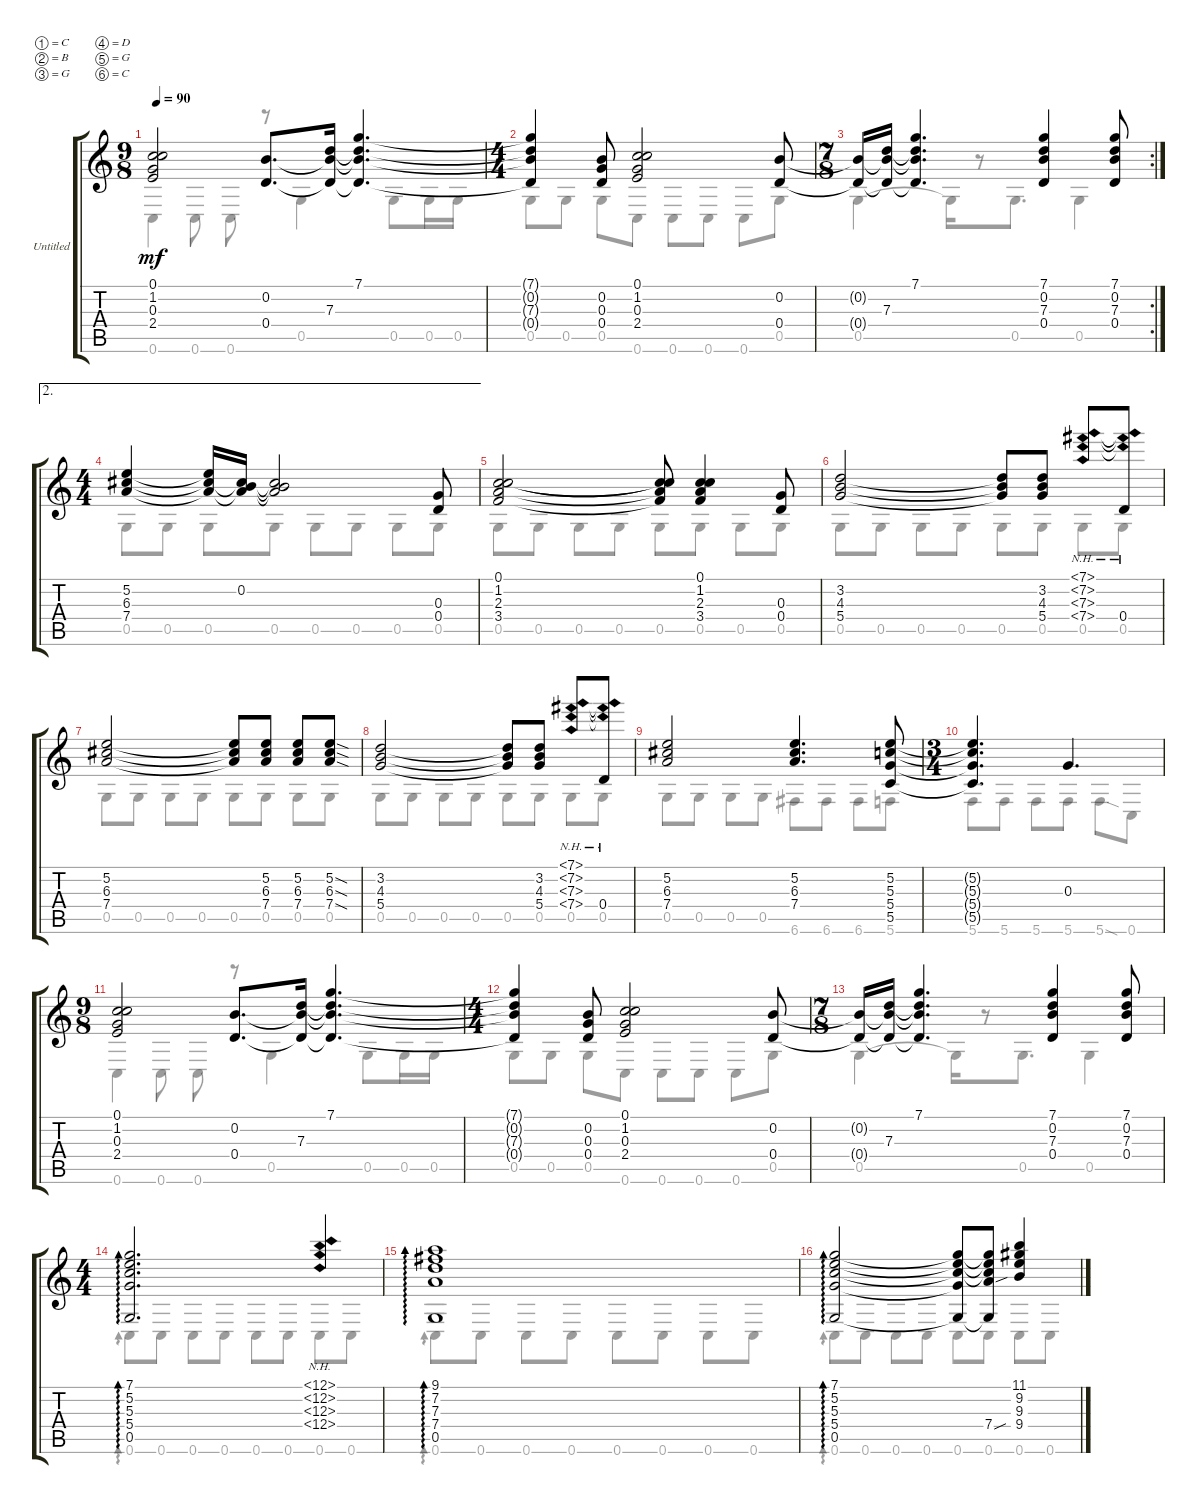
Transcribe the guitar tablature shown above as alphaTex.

\bracketExtendMode groupsimilarinstruments
\firstSystemTrackNameOrientation horizontal
\otherSystemsTrackNameOrientation horizontal
\track ("Untitled" "Untitled") {instrument acousticguitarnylon}
\staff {score tabs}
\tuning (C4 B3 G3 D3 G2 C2)
\voice
\ts (9 8)
\tempo 90
\clef g2
\ks c
(0.1 1.2 0.3 2.4).2{dy mf} (0.2 0.4).8{d} (7.3 0.2{t} 0.4{t}).16 (7.1 7.3{t} 0.2{t} 0.4{t}).4{d} |
\ts (4 4)
(7.1{t} 7.3{t} 0.2{t} 0.4{t}).4 (0.2 0.3 0.4).8 (0.1 1.2 0.3 2.4).2 (0.2 0.4).8 |
\rc 2
\ts (7 8)
(0.2{t} 0.4{t}).16 (7.3 0.2{t} 0.4{t}).16 (7.1 7.3{t} 0.2{t} 0.4{t}).4{d} (7.1 7.3 0.2 0.4).4 (7.1 7.3 0.2 0.4).8 |
\ae 2
\ts (4 4)
(5.2 6.3 7.4).4 (5.2{t} 6.3{t} 7.4{t}).16 (6.3{t} 0.2 7.4{t}).16 (6.3{t} 0.2{t} 7.4{t}).2 (0.3 0.4).8 |
(0.1 1.2 2.3 3.4).2 (0.1{t} 1.2{t} 2.3{t} 3.4{t}).8 (0.1 1.2 2.3 3.4).4 (0.3 0.4).8 |
(3.2 4.3 5.4).2 (3.2{t} 4.3{t} 5.4{t}).8 (3.2 4.3 5.4).8 (7.1{nh} 7.2{nh} 7.3{nh} 7.4{nh}).8 (7.1{nh t} 7.2{nh t} 7.3{nh t} 0.4).8 |
(5.2 6.3 7.4).2 (5.2{t} 6.3{t} 7.4{t}).8 (5.2 6.3 7.4).8 (5.2 6.3 7.4).8 (5.2{sod} 6.3{sod} 7.4{sod}).8 |
(3.2 4.3 5.4).2 (3.2{t} 4.3{t} 5.4{t}).8 (3.2 4.3 5.4).8 (7.1{nh} 7.2{nh} 7.3{nh} 7.4{nh}).8 (7.1{nh t} 7.2{nh t} 7.3{nh t} 0.4).8 |
(5.2 6.3 7.4).2 (5.2 6.3 7.4).4{d} (5.2 5.3 5.4 5.5).8 |
\ts (3 4)
(5.2{t} 5.3{t} 5.4{t} 5.5{t}).4{d} 0.3.4{d} |
\ts (9 8)
(0.1 1.2 0.3 2.4).2 (0.2 0.4).8{d} (7.3 0.2{t} 0.4{t}).16 (7.1 7.3{t} 0.2{t} 0.4{t}).4{d} |
\ts (4 4)
(7.1{t} 7.3{t} 0.2{t} 0.4{t}).4 (0.2 0.3 0.4).8 (0.1 1.2 0.3 2.4).2 (0.2 0.4).8 |
\ts (7 8)
(0.2{t} 0.4{t}).16 (7.3 0.2{t} 0.4{t}).16 (7.1 7.3{t} 0.2{t} 0.4{t}).4{d} (7.1 7.3 0.2 0.4).4 (7.1 7.3 0.2 0.4).8 |
\ts (4 4)
(7.1 5.2 5.3 5.4 0.5).2{d ad 0} (12.1{nh} 12.2{nh} 12.3{nh} 12.4{nh}).4 |
(9.1 7.2 7.3 7.4 0.5).1{ad 0} |
(7.1 5.2 5.3 5.4 0.5).2{ad 0} (7.1{t} 5.2{t} 5.3{t} 5.4{t} 0.5{t}).8 (7.1{t} 5.2{t} 5.3{t} 7.4{sou} 0.5{t}).8 (11.1 9.2 9.3 9.4).4
\voice
\clef g2
\ottava regular
\simile none
\ks c
0.6.4{dy mf} 0.6.8 0.6.8 r.8 0.5.4 0.5.8 0.5.16 0.5.16 |
0.5.8 0.5.8 0.5.8 0.6.8 0.6.8 0.6.8 0.6.8 0.5.8 |
0.5.4 0.5{t}.16 r.8 0.5.8{d} 0.5.4 |
0.5.8 0.5.8 0.5.8 0.5.8 0.5.8 0.5.8 0.5.8 0.5.8 |
0.5.8 0.5.8 0.5.8 0.5.8 0.5.8 0.5.8 0.5.8 0.5.8 |
0.5.8 0.5.8 0.5.8 0.5.8 0.5.8 0.5.8 0.5.8 0.5.8 |
0.5.8 0.5.8 0.5.8 0.5.8 0.5.8 0.5.8 0.5.8 0.5.8 |
0.5.8 0.5.8 0.5.8 0.5.8 0.5.8 0.5.8 0.5.8 0.5.8 |
0.5.8 0.5.8 0.5.8 0.5.8 6.6.8 6.6.8 6.6.8 5.6.8 |
5.6.8 5.6.8 5.6.8 5.6.8 5.6{sod}.8 0.6.8 |
0.6.4 0.6.8 0.6.8 r.8 0.5.4 0.5.8 0.5.16 0.5.16 |
0.5.8 0.5.8 0.5.8 0.6.8 0.6.8 0.6.8 0.6.8 0.5.8 |
0.5.4 0.5{t}.16 r.8 0.5.8{d} 0.5.4 |
0.6.8{ad 0} 0.6.8 0.6.8 0.6.8 0.6.8 0.6.8 0.6.8 0.6.8 |
0.6.8{ad 0} 0.6.8 0.6.8 0.6.8 0.6.8 0.6.8 0.6.8 0.6.8 |
0.6.8{ad 0} 0.6.8 0.6.8 0.6.8 0.6.8 0.6.8 0.6.8 0.6.8
